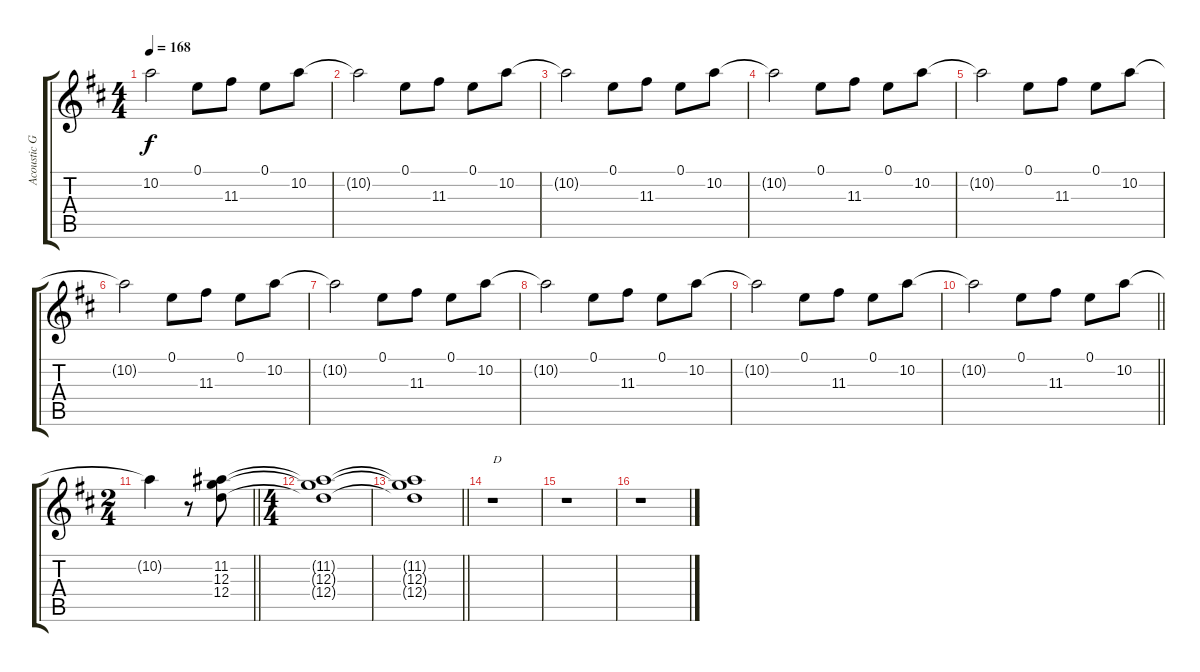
\track ("Acoustic Guitar" "Acoustic G") {instrument distortionguitar}
\staff {score tabs}
\tuning (E4 B3 G3 D3 A2 E2) {hide}
\ts (4 4)
\tempo 168
\clef g2
\ks d
10.2{t}.2{dy f} 0.1.8 11.3.8 0.1.8 10.2.8 |
10.2{t}.2 0.1.8 11.3.8 0.1.8 10.2.8 |
10.2{t}.2 0.1.8 11.3.8 0.1.8 10.2.8 |
10.2{t}.2 0.1.8 11.3.8 0.1.8 10.2.8 |
10.2{t}.2 0.1.8 11.3.8 0.1.8 10.2.8 |
10.2{t}.2 0.1.8 11.3.8 0.1.8 10.2.8 |
10.2{t}.2 0.1.8 11.3.8 0.1.8 10.2.8 |
10.2{t}.2 0.1.8 11.3.8 0.1.8 10.2.8 |
10.2{t}.2 0.1.8 11.3.8 0.1.8 10.2.8 |
\barLineRight lightlight
10.2{t}.2 0.1.8 11.3.8 0.1.8 10.2.8 |
\ts (2 4)
\barLineRight lightlight
10.2{t}.4 r.8 (11.2 12.3 12.4).8 |
\ts (4 4)
(11.2{t} 12.3{t} 12.4{t}).1 |
\barLineRight lightlight
(11.2{t} 12.3{t} 12.4{t}).1 |
r.1{txt "D"} |
r.1 |
r.1
